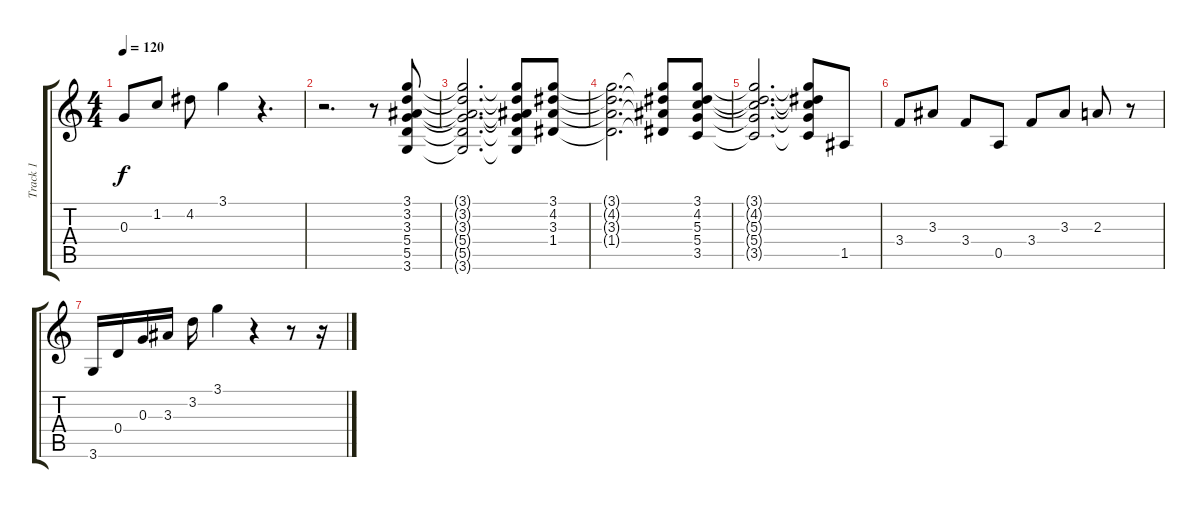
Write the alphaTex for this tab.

\track ("Track 1" "Track 1") {instrument acousticguitarsteel}
\staff {score tabs}
\tuning (E4 B3 G3 D3 A2 E2) {hide}
\ts (4 4)
\tempo 120
\clef g2
\ks c
0.3.8{dy f} 1.2.8 4.2.8 3.1.4 r.4{d} |
r.2{d} r.8 (3.1 3.2 3.3 5.4 5.5 3.6).8 |
(3.1{t} 3.2{t} 3.3{t} 5.4{t} 5.5{t} 3.6{t}).2{d} (3.1{t} 3.2{t} 3.3{t} 5.4{t} 5.5{t} 3.6{t}).8 (3.1 4.2 3.3 1.4).8 |
(3.1{t} 4.2{t} 3.3{t} 1.4{t}).2{d} (3.1{t} 4.2{t} 3.3{t} 1.4{t}).8 (3.1 4.2 5.3 5.4 3.5).8 |
(3.1{t} 4.2{t} 5.3{t} 5.4{t} 3.5{t}).2{d} (3.1{t} 4.2{t} 5.3{t} 5.4{t} 3.5{t}).8 1.5.8 |
3.4.8 3.3.8 3.4.8 0.5.8 3.4.8 3.3.8 2.3.8 r.8 |
3.6.16 0.4.16 0.3.16 3.3.16 3.2.16 3.1.4 r.4 r.8 r.16
